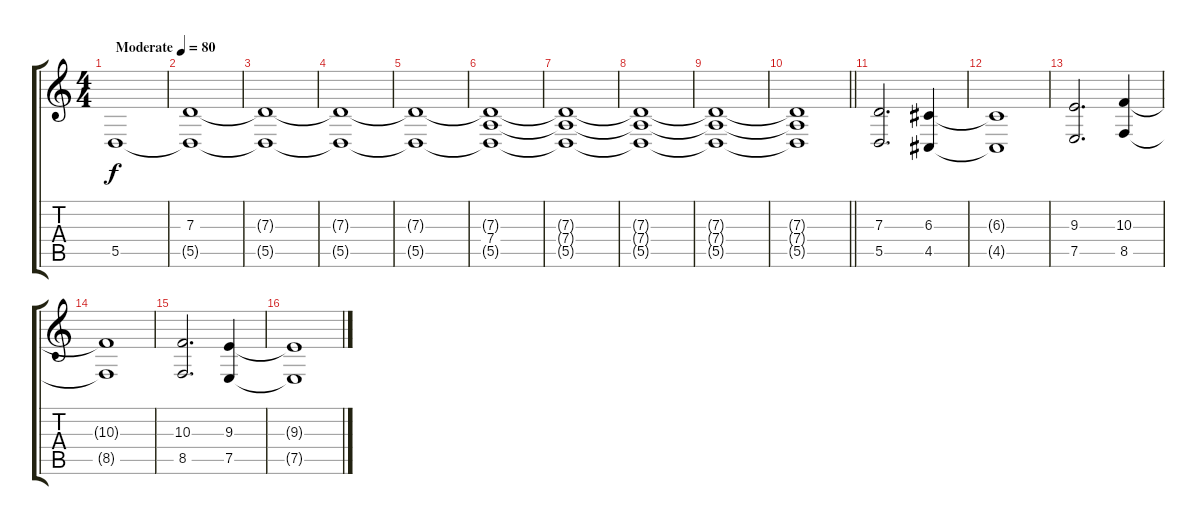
\track "" {instrument stringensemble1}
\staff {score tabs}
\tuning (E4 B3 G3 D3 A2 E2) {hide}
\ts (4 4)
\tempo (80 "Moderate")
\clef g2
\ks c
5.5.1{dy f instrument stringensemble1} |
(7.3 5.5{t}).1 |
(7.3{t} 5.5{t}).1 |
(7.3{t} 5.5{t}).1 |
(7.3{t} 5.5{t}).1 |
(7.3{t} 7.4 5.5{t}).1 |
(7.3{t} 7.4{t} 5.5{t}).1 |
(7.3{t} 7.4{t} 5.5{t}).1 |
(7.3{t} 7.4{t} 5.5{t}).1 |
\barLineRight lightlight
(7.3{t} 7.4{t} 5.5{t}).1 |
(7.3 5.5).2{d} (6.3 4.5).4 |
(6.3{t} 4.5{t}).1 |
(9.3 7.5).2{d} (10.3 8.5).4 |
(10.3{t} 8.5{t}).1 |
(10.3 8.5).2{d} (9.3 7.5).4 |
(9.3{t} 7.5{t}).1
